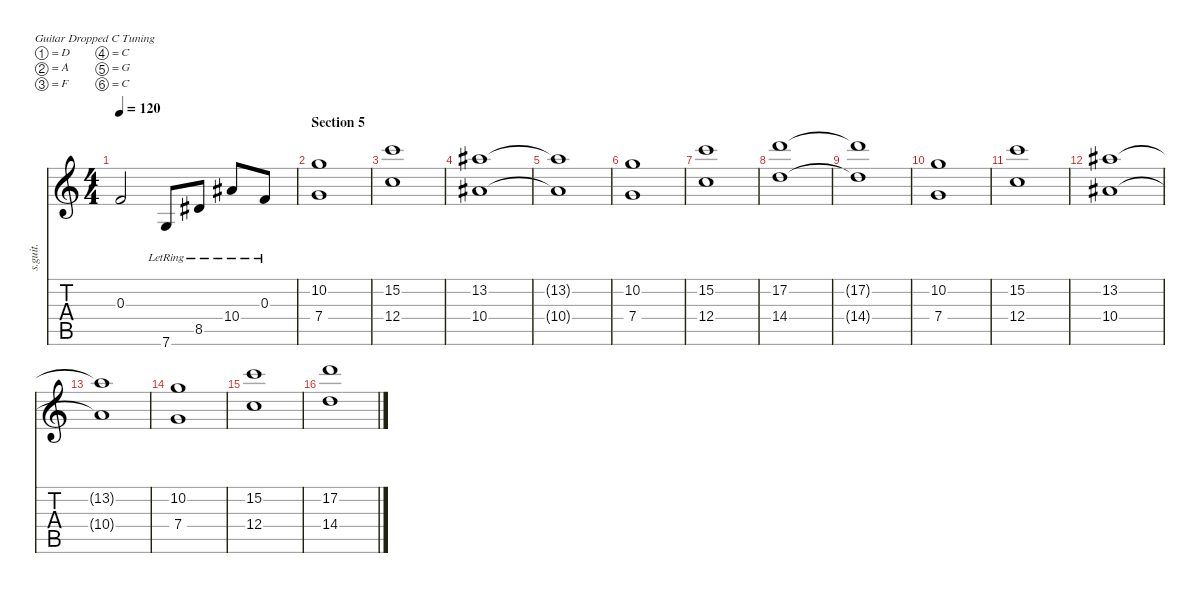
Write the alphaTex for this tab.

\defaultSystemsLayout 4
\hideDynamics
\bracketExtendMode nobrackets
\track ("Misha Mansoor" "s.guit.") {instrument electricguitarjazz}
\staff {score tabs}
\tuning (D4 A3 F3 C3 G2 C2)
\ts (4 4)
\tempo 120
\clef g2
\ks c
0.3{t}.2{lyrics (0 "") lyrics (1 "") lyrics (2 "") lyrics (3 "") lyrics (4 "") dy f} 7.6{lr}.8{lyrics (0 "") lyrics (1 "") lyrics (2 "") lyrics (3 "") lyrics (4 "") dy mf} 8.5{lr acc #}.8{lyrics (0 "") lyrics (1 "") lyrics (2 "") lyrics (3 "") lyrics (4 "")} 10.4{lr acc #}.8{lyrics (0 "") lyrics (1 "") lyrics (2 "") lyrics (3 "") lyrics (4 "")} 0.3{lr}.8{lyrics (0 "") lyrics (1 "") lyrics (2 "") lyrics (3 "") lyrics (4 "")} |
\section ("" "Section 5")
(10.2 7.4).1{lyrics (0 "") lyrics (1 "") lyrics (2 "") lyrics (3 "") lyrics (4 "")} |
(15.2 12.4).1{lyrics (0 "") lyrics (1 "") lyrics (2 "") lyrics (3 "") lyrics (4 "")} |
(13.2{acc #} 10.4{acc #}).1{lyrics (0 "") lyrics (1 "") lyrics (2 "") lyrics (3 "") lyrics (4 "")} |
(13.2{t acc #} 10.4{t acc #}).1{lyrics (0 "") lyrics (1 "") lyrics (2 "") lyrics (3 "") lyrics (4 "")} |
(10.2 7.4).1{lyrics (0 "") lyrics (1 "") lyrics (2 "") lyrics (3 "") lyrics (4 "")} |
(15.2 12.4).1{lyrics (0 "") lyrics (1 "") lyrics (2 "") lyrics (3 "") lyrics (4 "")} |
(17.2 14.4).1{lyrics (0 "") lyrics (1 "") lyrics (2 "") lyrics (3 "") lyrics (4 "")} |
(17.2{t} 14.4{t}).1{lyrics (0 "") lyrics (1 "") lyrics (2 "") lyrics (3 "") lyrics (4 "")} |
(10.2 7.4).1{lyrics (0 "") lyrics (1 "") lyrics (2 "") lyrics (3 "") lyrics (4 "")} |
(15.2 12.4).1{lyrics (0 "") lyrics (1 "") lyrics (2 "") lyrics (3 "") lyrics (4 "")} |
(13.2{acc #} 10.4{acc #}).1{lyrics (0 "") lyrics (1 "") lyrics (2 "") lyrics (3 "") lyrics (4 "")} |
(13.2{t acc #} 10.4{t acc #}).1{lyrics (0 "") lyrics (1 "") lyrics (2 "") lyrics (3 "") lyrics (4 "")} |
(10.2 7.4).1{lyrics (0 "") lyrics (1 "") lyrics (2 "") lyrics (3 "") lyrics (4 "")} |
(15.2 12.4).1{lyrics (0 "") lyrics (1 "") lyrics (2 "") lyrics (3 "") lyrics (4 "")} |
(17.2 14.4).1{lyrics (0 "") lyrics (1 "") lyrics (2 "") lyrics (3 "") lyrics (4 "")}
